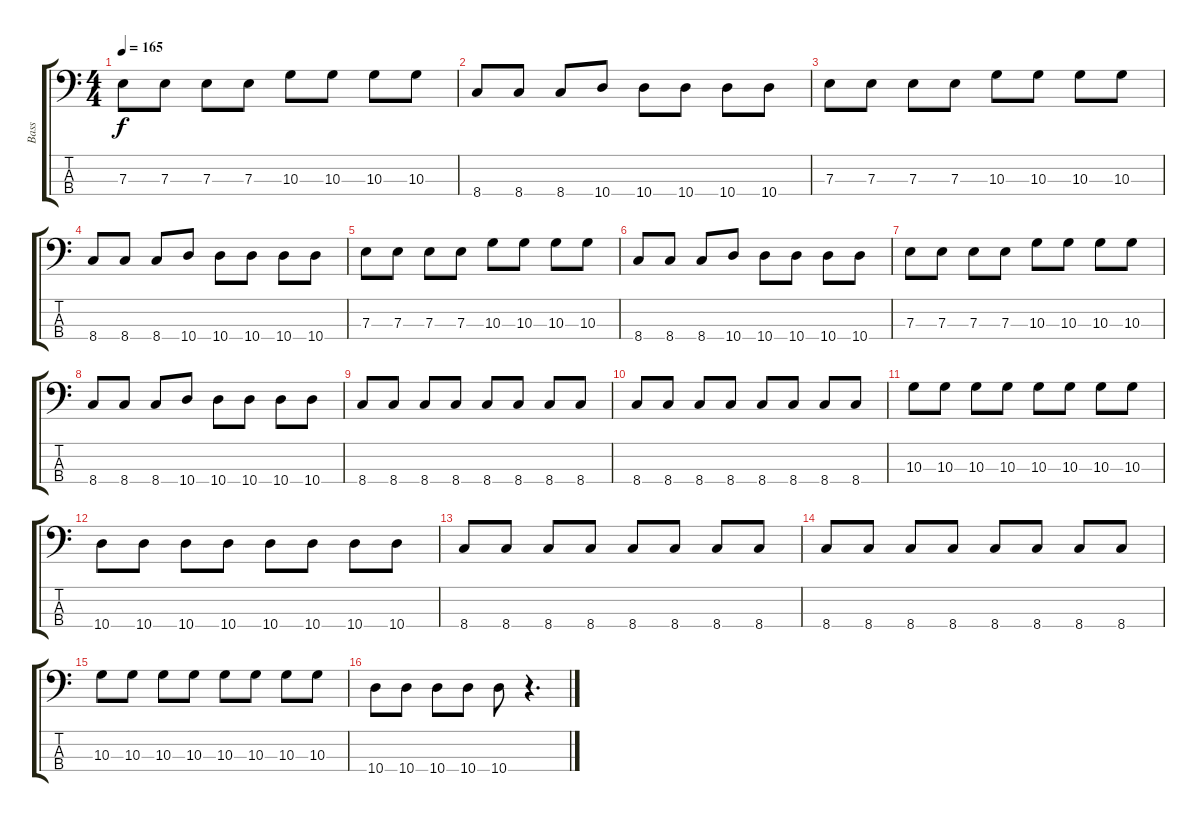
\track ("Bass" "Bass") {instrument electricbasspick}
\staff {score tabs}
\tuning (G2 D2 A1 E1) {hide}
\ts (4 4)
\tempo 165
\clef f4
\ks c
7.3.8{dy f} 7.3.8 7.3.8 7.3.8 10.3.8 10.3.8 10.3.8 10.3.8 |
8.4.8 8.4.8 8.4.8 10.4.8 10.4.8 10.4.8 10.4.8 10.4.8 |
7.3.8 7.3.8 7.3.8 7.3.8 10.3.8 10.3.8 10.3.8 10.3.8 |
8.4.8 8.4.8 8.4.8 10.4.8 10.4.8 10.4.8 10.4.8 10.4.8 |
7.3.8 7.3.8 7.3.8 7.3.8 10.3.8 10.3.8 10.3.8 10.3.8 |
8.4.8 8.4.8 8.4.8 10.4.8 10.4.8 10.4.8 10.4.8 10.4.8 |
7.3.8 7.3.8 7.3.8 7.3.8 10.3.8 10.3.8 10.3.8 10.3.8 |
8.4.8 8.4.8 8.4.8 10.4.8 10.4.8 10.4.8 10.4.8 10.4.8 |
8.4.8 8.4.8 8.4.8 8.4.8 8.4.8 8.4.8 8.4.8 8.4.8 |
8.4.8 8.4.8 8.4.8 8.4.8 8.4.8 8.4.8 8.4.8 8.4.8 |
10.3.8 10.3.8 10.3.8 10.3.8 10.3.8 10.3.8 10.3.8 10.3.8 |
10.4.8 10.4.8 10.4.8 10.4.8 10.4.8 10.4.8 10.4.8 10.4.8 |
8.4.8 8.4.8 8.4.8 8.4.8 8.4.8 8.4.8 8.4.8 8.4.8 |
8.4.8 8.4.8 8.4.8 8.4.8 8.4.8 8.4.8 8.4.8 8.4.8 |
10.3.8 10.3.8 10.3.8 10.3.8 10.3.8 10.3.8 10.3.8 10.3.8 |
10.4.8 10.4.8 10.4.8 10.4.8 10.4.8 r.4{d}
